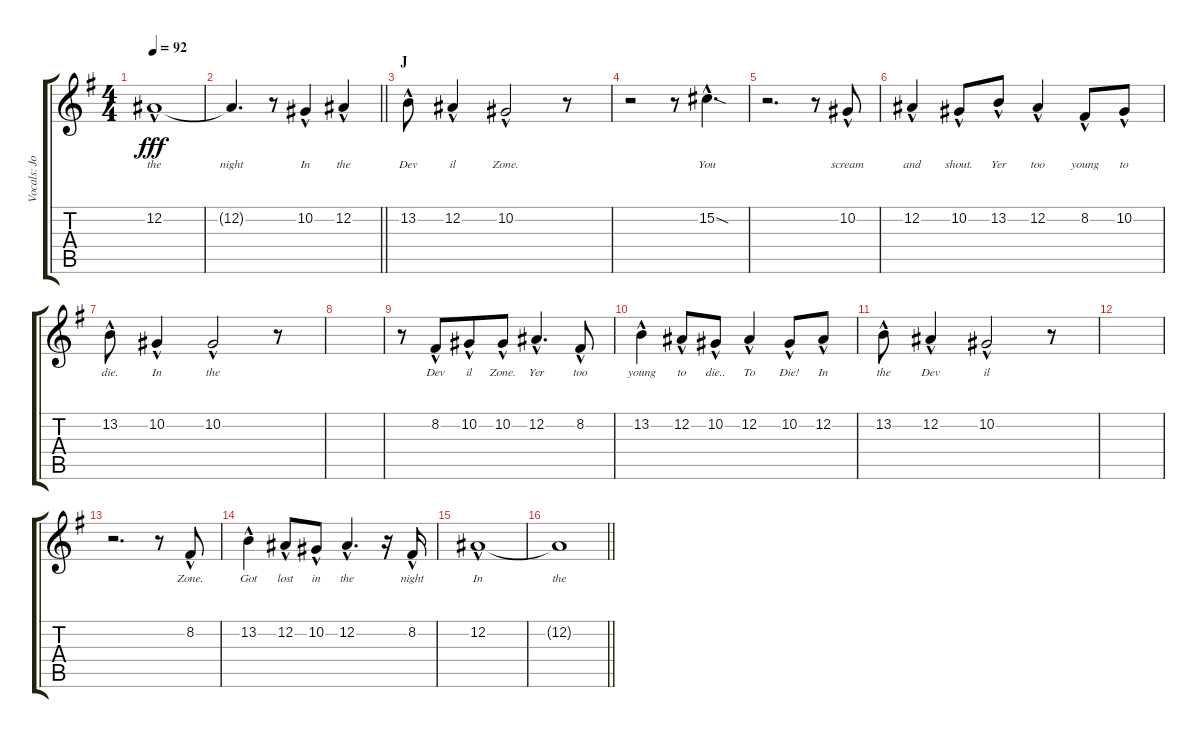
\track ("Vocals: Johnny" "Vocals: Jo") {instrument lead2sawtooth}
\staff {score tabs}
\tuning (Eb4 Bb3 Gb3 Db3 Ab2 Eb2) {hide}
\ts (4 4)
\tempo 92
\clef g2
\ks g
12.2{hac}.1{lyrics (0 "the") lyrics (1 "") lyrics (2 "") lyrics (3 "") lyrics (4 "") dy fff} |
\barLineRight lightlight
12.2{t}.4{d lyrics (0 "night") lyrics (1 "") lyrics (2 "") lyrics (3 "") lyrics (4 "")} r.8 10.2{hac}.4{lyrics (0 "In") lyrics (1 "") lyrics (2 "") lyrics (3 "") lyrics (4 "")} 12.2{hac}.4{lyrics (0 "the") lyrics (1 "") lyrics (2 "") lyrics (3 "") lyrics (4 "")} |
\section ("" "J")
13.2{hac}.8{lyrics (0 "Dev") lyrics (1 "") lyrics (2 "") lyrics (3 "") lyrics (4 "")} 12.2{hac}.4{lyrics (0 "il") lyrics (1 "") lyrics (2 "") lyrics (3 "") lyrics (4 "")} 10.2{hac}.2{lyrics (0 "Zone.") lyrics (1 "") lyrics (2 "") lyrics (3 "") lyrics (4 "")} r.8 |
r.2 r.8 15.2{sod hac}.4{d lyrics (0 "You") lyrics (1 "") lyrics (2 "") lyrics (3 "") lyrics (4 "")} |
r.2{d} r.8 10.2{hac}.8{lyrics (0 "scream") lyrics (1 "") lyrics (2 "") lyrics (3 "") lyrics (4 "")} |
12.2{hac}.4{lyrics (0 "and") lyrics (1 "") lyrics (2 "") lyrics (3 "") lyrics (4 "")} 10.2{hac}.8{lyrics (0 "shout.") lyrics (1 "") lyrics (2 "") lyrics (3 "") lyrics (4 "")} 13.2{hac}.8{lyrics (0 "Yer") lyrics (1 "") lyrics (2 "") lyrics (3 "") lyrics (4 "")} 12.2{hac}.4{lyrics (0 "too") lyrics (1 "") lyrics (2 "") lyrics (3 "") lyrics (4 "")} 8.2{hac}.8{lyrics (0 "young") lyrics (1 "") lyrics (2 "") lyrics (3 "") lyrics (4 "")} 10.2{hac}.8{lyrics (0 "to") lyrics (1 "") lyrics (2 "") lyrics (3 "") lyrics (4 "")} |
13.2{hac}.8{lyrics (0 "die.") lyrics (1 "") lyrics (2 "") lyrics (3 "") lyrics (4 "")} 10.2{hac}.4{lyrics (0 "In") lyrics (1 "") lyrics (2 "") lyrics (3 "") lyrics (4 "")} 10.2{hac}.2{lyrics (0 "the") lyrics (1 "") lyrics (2 "") lyrics (3 "") lyrics (4 "")} r.8 |
|
r.8 8.2{hac}.8{lyrics (0 "Dev") lyrics (1 "") lyrics (2 "") lyrics (3 "") lyrics (4 "") beam merge} 10.2{hac}.8{lyrics (0 "il") lyrics (1 "") lyrics (2 "") lyrics (3 "") lyrics (4 "")} 10.2{hac}.8{lyrics (0 "Zone.") lyrics (1 "") lyrics (2 "") lyrics (3 "") lyrics (4 "")} 12.2{hac}.4{d lyrics (0 "Yer") lyrics (1 "") lyrics (2 "") lyrics (3 "") lyrics (4 "")} 8.2{hac}.8{lyrics (0 "too") lyrics (1 "") lyrics (2 "") lyrics (3 "") lyrics (4 "")} |
13.2{hac}.4{lyrics (0 "young") lyrics (1 "") lyrics (2 "") lyrics (3 "") lyrics (4 "")} 12.2{hac}.8{lyrics (0 "to") lyrics (1 "") lyrics (2 "") lyrics (3 "") lyrics (4 "")} 10.2{hac}.8{lyrics (0 "die..") lyrics (1 "") lyrics (2 "") lyrics (3 "") lyrics (4 "")} 12.2{hac}.4{lyrics (0 "To") lyrics (1 "") lyrics (2 "") lyrics (3 "") lyrics (4 "")} 10.2{hac}.8{lyrics (0 "Die!") lyrics (1 "") lyrics (2 "") lyrics (3 "") lyrics (4 "")} 12.2{hac}.8{lyrics (0 "In") lyrics (1 "") lyrics (2 "") lyrics (3 "") lyrics (4 "")} |
13.2{hac}.8{lyrics (0 "the") lyrics (1 "") lyrics (2 "") lyrics (3 "") lyrics (4 "")} 12.2{hac}.4{lyrics (0 "Dev") lyrics (1 "") lyrics (2 "") lyrics (3 "") lyrics (4 "")} 10.2{hac}.2{lyrics (0 "il") lyrics (1 "") lyrics (2 "") lyrics (3 "") lyrics (4 "")} r.8 |
|
r.2{d} r.8 8.2{hac}.8{lyrics (0 "Zone.") lyrics (1 "") lyrics (2 "") lyrics (3 "") lyrics (4 "")} |
13.2{hac}.4{lyrics (0 "Got") lyrics (1 "") lyrics (2 "") lyrics (3 "") lyrics (4 "")} 12.2{hac}.8{lyrics (0 "lost") lyrics (1 "") lyrics (2 "") lyrics (3 "") lyrics (4 "")} 10.2{hac}.8{lyrics (0 "in") lyrics (1 "") lyrics (2 "") lyrics (3 "") lyrics (4 "")} 12.2{hac}.4{d lyrics (0 "the") lyrics (1 "") lyrics (2 "") lyrics (3 "") lyrics (4 "")} r.16 8.2{hac}.16{lyrics (0 "night") lyrics (1 "") lyrics (2 "") lyrics (3 "") lyrics (4 "")} |
12.2{hac}.1{lyrics (0 "In") lyrics (1 "") lyrics (2 "") lyrics (3 "") lyrics (4 "")} |
\barLineRight lightlight
12.2{t}.1{lyrics (0 "the") lyrics (1 "") lyrics (2 "") lyrics (3 "") lyrics (4 "")}
